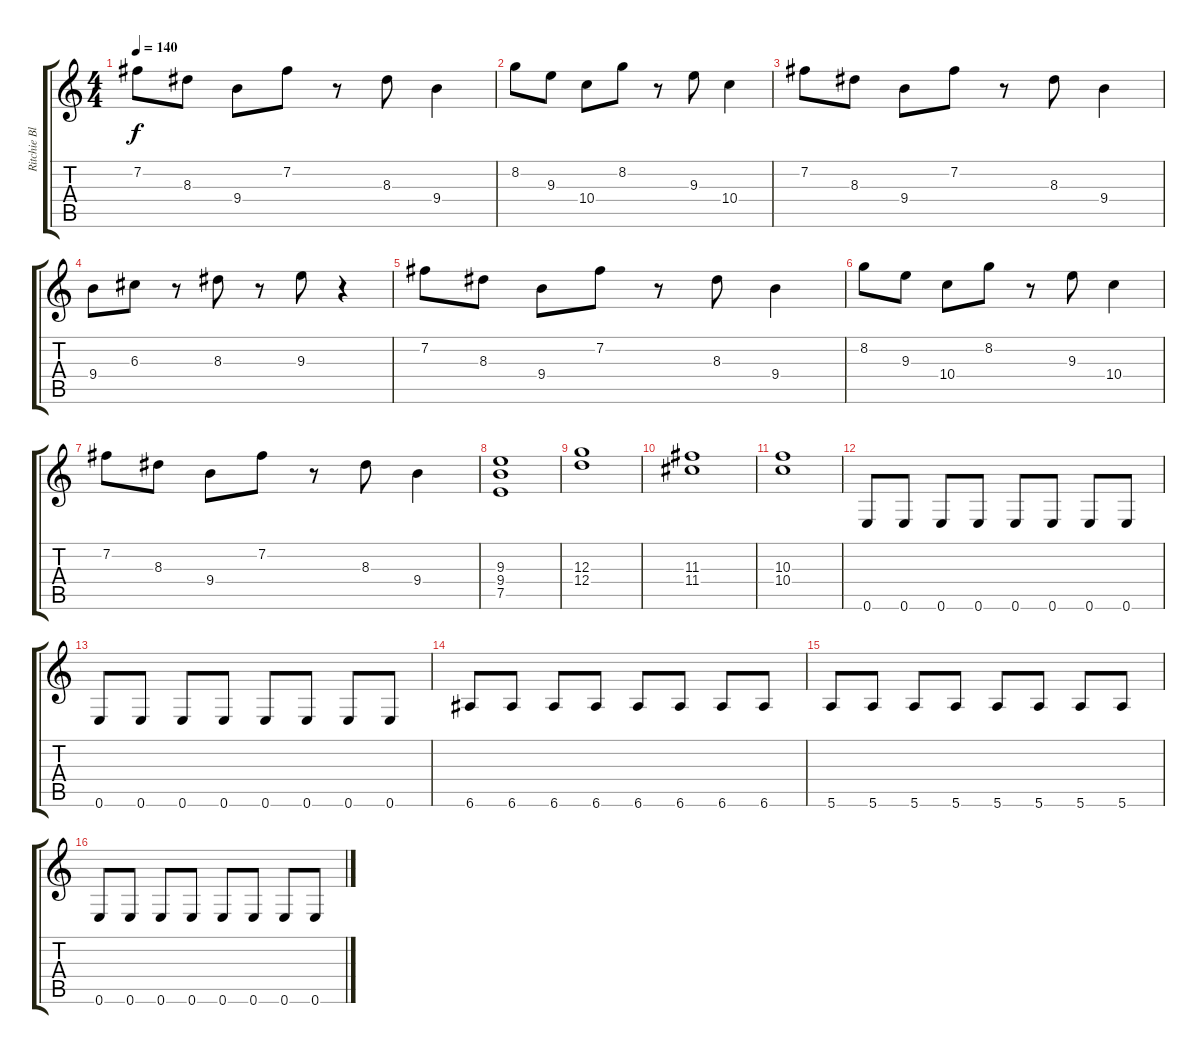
\track ("Ritchie Blackmore" "Ritchie Bl") {instrument distortionguitar}
\staff {score tabs}
\tuning (E4 B3 G3 D3 A2 E2) {hide}
\ts (4 4)
\tempo 140
\clef g2
\ks c
7.2.8{dy f} 8.3.8 9.4.8 7.2.8 r.8 8.3.8 9.4.4 |
8.2.8 9.3.8 10.4.8 8.2.8 r.8 9.3.8 10.4.4 |
7.2.8 8.3.8 9.4.8 7.2.8 r.8 8.3.8 9.4.4 |
9.4.8{instrument electricguitarmuted} 6.3.8 r.8 8.3.8 r.8 9.3.8 r.4 |
7.2.8 8.3.8 9.4.8 7.2.8 r.8 8.3.8 9.4.4 |
8.2.8 9.3.8 10.4.8 8.2.8 r.8 9.3.8 10.4.4 |
7.2.8 8.3.8 9.4.8 7.2.8 r.8 8.3.8 9.4.4 |
(9.3 9.4 7.5).1{instrument distortionguitar} |
(12.3 12.4).1 |
(11.3 11.4).1 |
(10.3 10.4).1 |
0.6.8 0.6.8 0.6.8 0.6.8 0.6.8 0.6.8 0.6.8 0.6.8 |
0.6.8 0.6.8 0.6.8 0.6.8 0.6.8 0.6.8 0.6.8 0.6.8 |
6.6.8 6.6.8 6.6.8 6.6.8 6.6.8 6.6.8 6.6.8 6.6.8 |
5.6.8 5.6.8 5.6.8 5.6.8 5.6.8 5.6.8 5.6.8 5.6.8 |
0.6.8 0.6.8 0.6.8 0.6.8 0.6.8 0.6.8 0.6.8 0.6.8
